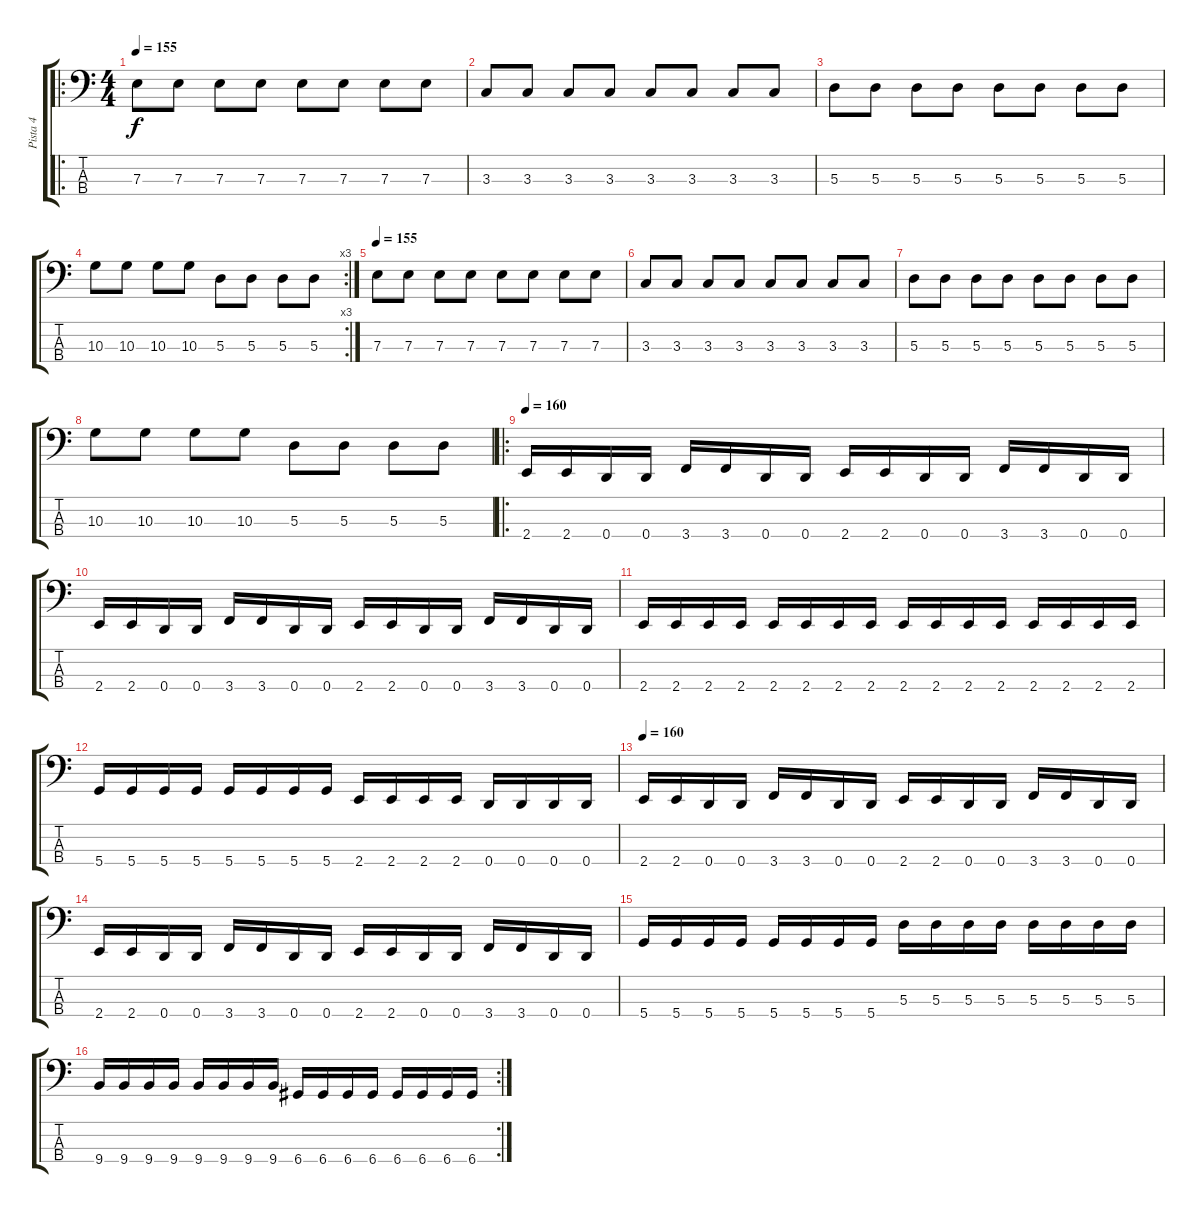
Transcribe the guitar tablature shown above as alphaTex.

\track ("Pista 4" "Pista 4") {instrument electricbasspick}
\staff {score tabs}
\tuning (G2 D2 A1 D1) {hide}
\ro
\ts (4 4)
\tempo 155
\clef f4
\ks c
7.3.8{dy f} 7.3.8 7.3.8 7.3.8 7.3.8 7.3.8 7.3.8 7.3.8 |
3.3.8 3.3.8 3.3.8 3.3.8 3.3.8 3.3.8 3.3.8 3.3.8 |
5.3.8 5.3.8 5.3.8 5.3.8 5.3.8 5.3.8 5.3.8 5.3.8 |
\rc 3
10.3.8 10.3.8 10.3.8 10.3.8 5.3.8 5.3.8 5.3.8 5.3.8 |
\tempo 155
7.3.8 7.3.8 7.3.8 7.3.8 7.3.8 7.3.8 7.3.8 7.3.8 |
3.3.8 3.3.8 3.3.8 3.3.8 3.3.8 3.3.8 3.3.8 3.3.8 |
5.3.8 5.3.8 5.3.8 5.3.8 5.3.8 5.3.8 5.3.8 5.3.8 |
10.3.8 10.3.8 10.3.8 10.3.8 5.3.8 5.3.8 5.3.8 5.3.8 |
\ro
\tempo 160
2.4.16 2.4.16 0.4.16 0.4.16 3.4.16 3.4.16 0.4.16 0.4.16 2.4.16 2.4.16 0.4.16 0.4.16 3.4.16 3.4.16 0.4.16 0.4.16 |
2.4.16 2.4.16 0.4.16 0.4.16 3.4.16 3.4.16 0.4.16 0.4.16 2.4.16 2.4.16 0.4.16 0.4.16 3.4.16 3.4.16 0.4.16 0.4.16 |
2.4.16 2.4.16 2.4.16 2.4.16 2.4.16 2.4.16 2.4.16 2.4.16 2.4.16 2.4.16 2.4.16 2.4.16 2.4.16 2.4.16 2.4.16 2.4.16 |
5.4.16 5.4.16 5.4.16 5.4.16 5.4.16 5.4.16 5.4.16 5.4.16 2.4.16 2.4.16 2.4.16 2.4.16 0.4.16 0.4.16 0.4.16 0.4.16 |
\tempo 160
2.4.16 2.4.16 0.4.16 0.4.16 3.4.16 3.4.16 0.4.16 0.4.16 2.4.16 2.4.16 0.4.16 0.4.16 3.4.16 3.4.16 0.4.16 0.4.16 |
2.4.16 2.4.16 0.4.16 0.4.16 3.4.16 3.4.16 0.4.16 0.4.16 2.4.16 2.4.16 0.4.16 0.4.16 3.4.16 3.4.16 0.4.16 0.4.16 |
5.4.16 5.4.16 5.4.16 5.4.16 5.4.16 5.4.16 5.4.16 5.4.16 5.3.16 5.3.16 5.3.16 5.3.16 5.3.16 5.3.16 5.3.16 5.3.16 |
\rc 2
9.4.16 9.4.16 9.4.16 9.4.16 9.4.16 9.4.16 9.4.16 9.4.16 6.4.16 6.4.16 6.4.16 6.4.16 6.4.16 6.4.16 6.4.16 6.4.16
